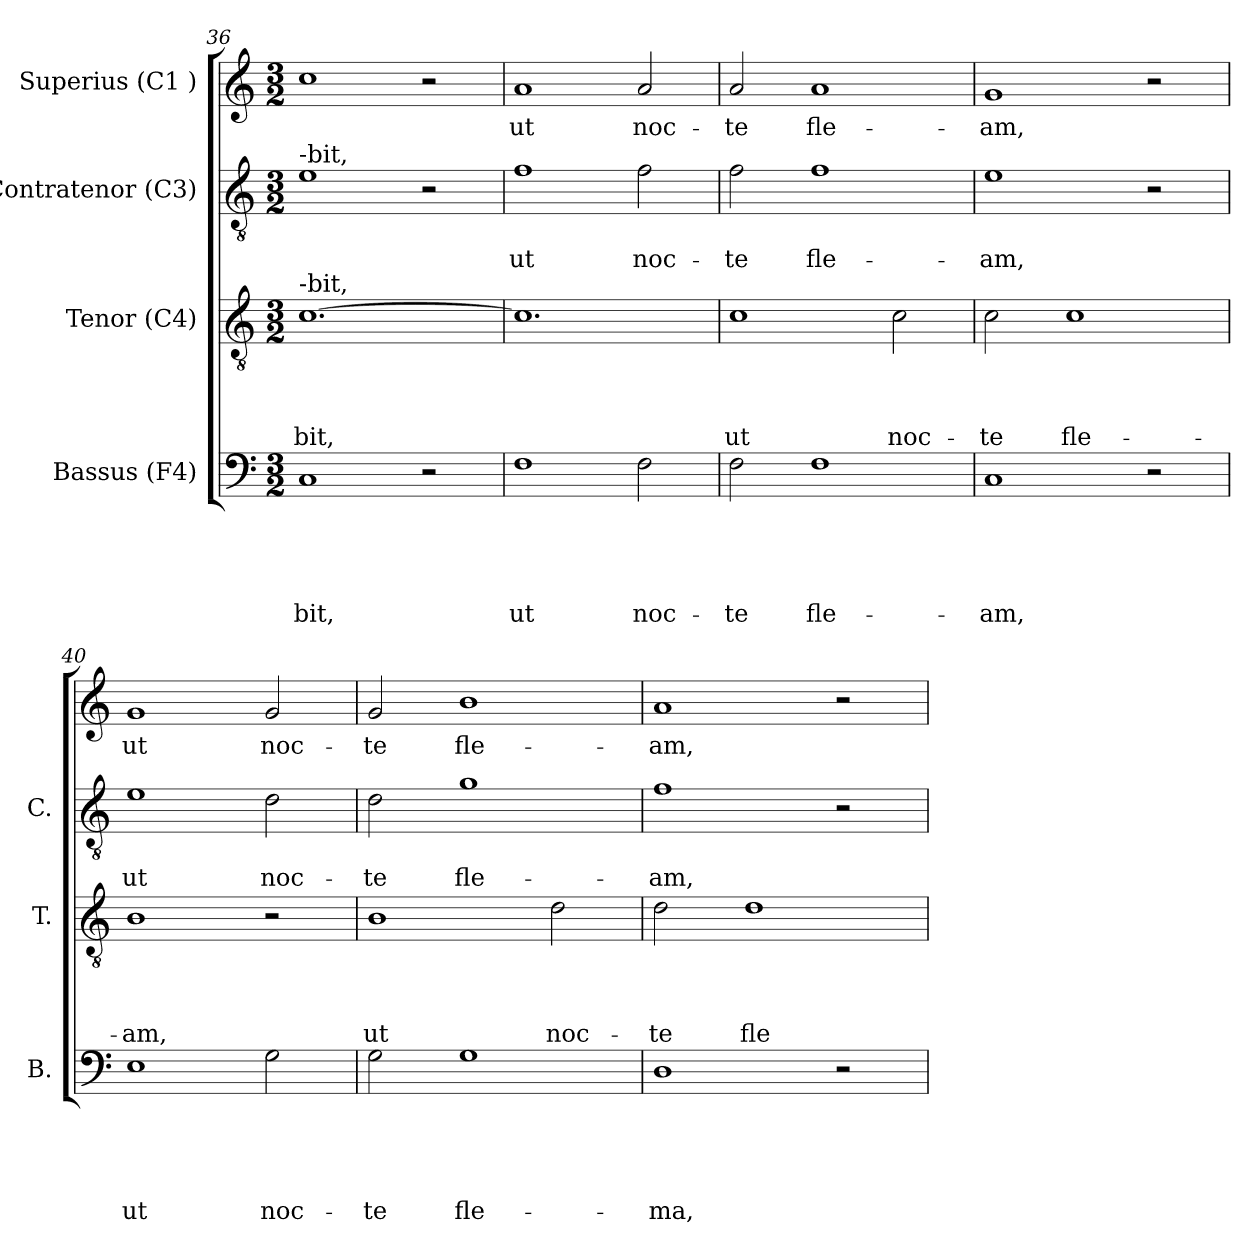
**kern	**text	**text	**text	**text	**text	**kern	**text	**text	**text	**text	**kern	**text	**text	**kern	**text
*part4	*part4	*part4	*part4	*part4	*part4	*part3	*part3	*part3	*part3	*part3	*part2	*part2	*part2	*part1	*part1
*staff4	*staff4	*staff4	*staff4	*staff4	*staff4	*staff3	*staff3	*staff3	*staff3	*staff3	*staff2	*staff2	*staff2	*staff1	*staff1
*I"Bassus (F4)	*	*	*	*	*	*I"Tenor (C4)	*	*	*	*	*I"Contratenor (C3)	*	*	*I"Superius (C1 )	*
*I'B.	*	*	*	*	*	*I'T.	*	*	*	*	*I'C.	*	*	*	*
!!LO:LB:g=z
*clefF4	*	*	*	*	*	*clefGv2	*	*	*	*	*clefGv2	*	*	*clefG2	*
*k[]	*	*	*	*	*	*k[]	*	*	*	*	*k[]	*	*	*k[]	*
*C:	*	*	*	*	*	*C:	*	*	*	*	*C:	*	*	*C:	*
*M3/2	*	*	*	*	*	*M3/2	*	*	*	*	*M3/2	*	*	*M3/2	*
=36	=36	=36	=36	=36	=36	=36	=36	=36	=36	=36	=36	=36	=36	=36	=36
!	!	!	!	!	!	!	!	!	!	!	!LO:TX:a:t=-bit,	!	!	!	!
!	!	!	!	!	!	!LO:TX:a:t=-bit,	!	!	!	!	!	!	!	!	!
!	!	!	!	!	!LO:LY:b	!	!	!	!	!LO:LY:b	!	!	!	!	!
1C	.	.	.	.	-bit,	[>1.c	.	.	.	-bit,	1e	.	.	1cc	.
2r	.	.	.	.	.	.	.	.	.	.	2r	.	.	2r	.
=37	=37	=37	=37	=37	=37	=37	=37	=37	=37	=37	=37	=37	=37	=37	=37
!	!	!	!	!	!LO:LY:b	!	!	!	!	!	!	!	!LO:LY:b	!	!LO:LY:b
1F	.	.	.	.	ut	1.c]	.	.	.	.	1f	.	-ut	1a	-ut
!	!	!	!	!	!LO:LY:b	!	!	!	!	!	!	!	!LO:LY:b	!	!LO:LY:b
2F\	.	.	.	.	noc-	.	.	.	.	.	2f\	.	noc-	2a/	noc-
=38	=38	=38	=38	=38	=38	=38	=38	=38	=38	=38	=38	=38	=38	=38	=38
!	!	!	!	!	!LO:LY:b	!	!	!	!	!LO:LY:b	!	!	!LO:LY:b	!	!LO:LY:b
2F\	.	.	.	.	-te	1c	.	.	.	ut	2f\	.	-te	2a/	-te
!	!	!	!	!	!LO:LY:b	!	!	!	!	!	!	!	!LO:LY:b	!	!LO:LY:b
1F	.	.	.	.	fle-	.	.	.	.	.	1f	.	fle-	1a	fle-
!	!	!	!	!	!	!	!	!	!	!LO:LY:b	!	!	!	!	!
.	.	.	.	.	.	2c\	.	.	.	noc-	.	.	.	.	.
=39	=39	=39	=39	=39	=39	=39	=39	=39	=39	=39	=39	=39	=39	=39	=39
!	!	!	!	!	!LO:LY:b	!	!	!	!	!LO:LY:b	!	!	!LO:LY:b	!	!LO:LY:b
1C	.	.	.	.	-am,	2c\	.	.	.	-te	1e	.	-am,	1g	-am,
!	!	!	!	!	!	!	!	!	!	!LO:LY:b	!	!	!	!	!
.	.	.	.	.	.	1c	.	.	.	fle-	.	.	.	.	.
2r	.	.	.	.	.	.	.	.	.	.	2r	.	.	2r	.
=40	=40	=40	=40	=40	=40	=40	=40	=40	=40	=40	=40	=40	=40	=40	=40
!	!	!	!	!	!LO:LY:b	!	!	!	!	!LO:LY:b	!	!	!LO:LY:b	!	!LO:LY:b
1E	.	.	.	.	ut	1B	.	.	.	-am,	1e	.	ut	1g	ut
!	!	!	!	!	!LO:LY:b	!	!	!	!	!	!	!	!LO:LY:b	!	!LO:LY:b
2G\	.	.	.	.	noc-	2r	.	.	.	.	2d\	.	noc-	2g/	noc-
=41	=41	=41	=41	=41	=41	=41	=41	=41	=41	=41	=41	=41	=41	=41	=41
!	!	!	!	!	!LO:LY:b	!	!	!	!	!LO:LY:b	!	!	!LO:LY:b	!	!LO:LY:b
2G\	.	.	.	.	-te	1B	.	.	.	ut	2d\	.	-te	2g/	-te
!	!	!	!	!	!LO:LY:b	!	!	!	!	!	!	!	!LO:LY:b	!	!LO:LY:b
1G	.	.	.	.	fle-	.	.	.	.	.	1g	.	fle-	1b	fle-
!	!	!	!	!	!	!	!	!	!	!LO:LY:b	!	!	!	!	!
.	.	.	.	.	.	2d\	.	.	.	noc-	.	.	.	.	.
=42	=42	=42	=42	=42	=42	=42	=42	=42	=42	=42	=42	=42	=42	=42	=42
!	!	!	!	!	!LO:LY:b	!	!	!	!	!LO:LY:b	!	!	!LO:LY:b	!	!LO:LY:b
1D	.	.	.	.	-ma,	2d\	.	.	.	-te	1f	.	-am,	1a	-am,
!	!	!	!	!	!	!	!	!	!	!LO:LY:b	!	!	!	!	!
.	.	.	.	.	.	1d	.	.	.	fle-	.	.	.	.	.
2r	.	.	.	.	.	.	.	.	.	.	2r	.	.	2r	.
=	=	=	=	=	=	=	=	=	=	=	=	=	=	=	=
*-	*-	*-	*-	*-	*-	*-	*-	*-	*-	*-	*-	*-	*-	*-	*-
